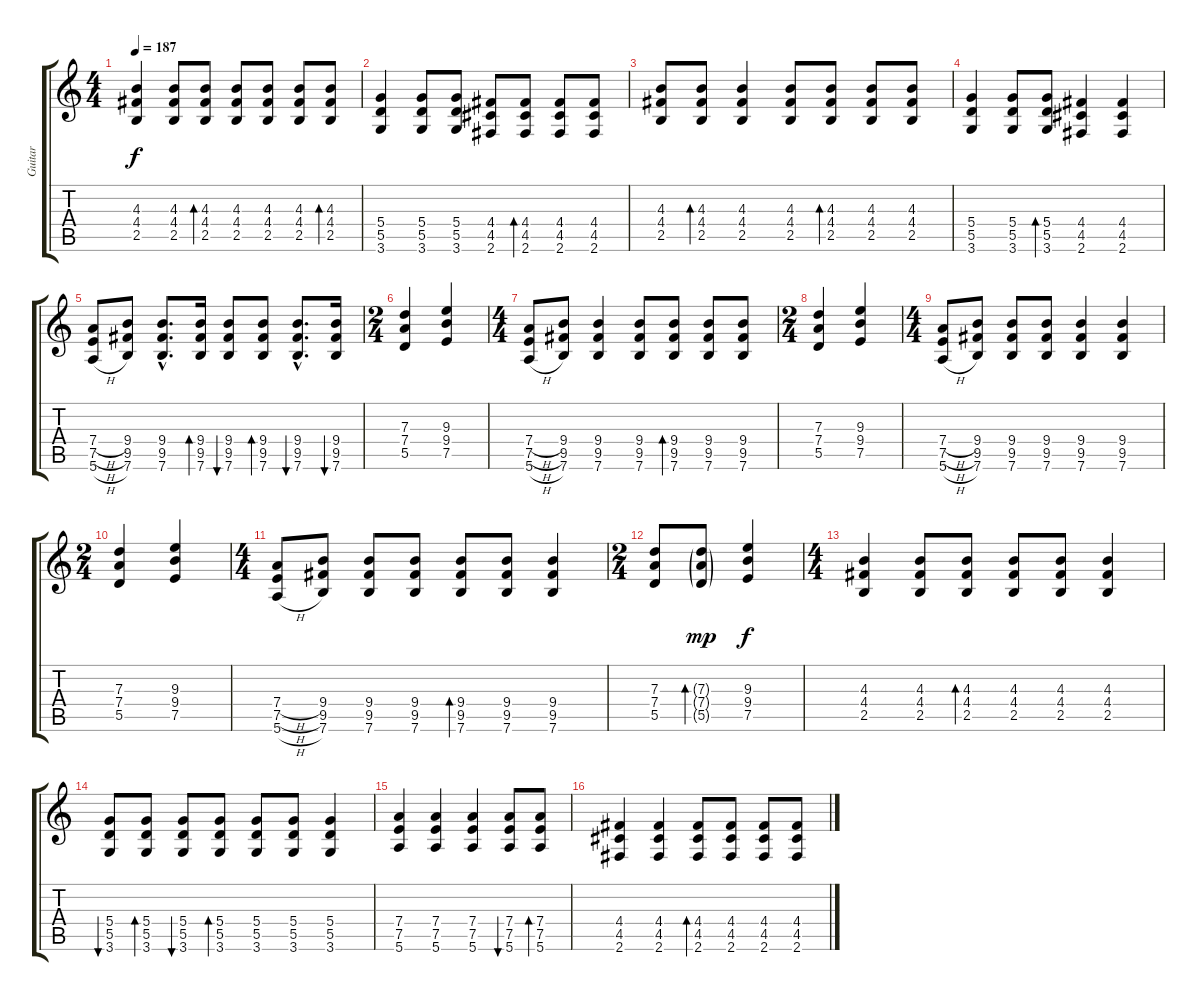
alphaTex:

\track ("Guitar" "Guitar") {instrument distortionguitar}
\staff {score tabs}
\tuning (E4 B3 G3 D3 A2 E2) {hide}
\ts (4 4)
\tempo 187
\clef g2
\ks c
(4.3 4.4 2.5).4{dy f} (4.3 4.4 2.5).8 (4.3 4.4 2.5).8{bd 240} (4.3 4.4 2.5).8 (4.3 4.4 2.5).8 (4.3 4.4 2.5).8 (4.3 4.4 2.5).8{bd 240} |
(5.4 5.5 3.6).4 (5.4 5.5 3.6).8 (5.4 5.5 3.6).8 (4.4 4.5 2.6).8 (4.4 4.5 2.6).8{bd 240} (4.4 4.5 2.6).8 (4.4 4.5 2.6).8 |
(4.3 4.4 2.5).8 (4.3 4.4 2.5).8{bd 240} (4.3 4.4 2.5).4 (4.3 4.4 2.5).8 (4.3 4.4 2.5).8{bd 240} (4.3 4.4 2.5).8 (4.3 4.4 2.5).8 |
(5.4 5.5 3.6).4 (5.4 5.5 3.6).8 (5.4 5.5 3.6).8{bd 240} (4.4 4.5 2.6).4 (4.4 4.5 2.6).4 |
(7.4{h} 7.5{h} 5.6{h}).8 (9.4 9.5 7.6).8 (9.4{hac} 9.5{hac} 7.6{hac}).8{d} (9.4 9.5 7.6).16{bd 120} (9.4 9.5 7.6).8{bu 240} (9.4 9.5 7.6).8{bd 240} (9.4{hac} 9.5{hac} 7.6{hac}).8{d bu 240} (9.4 9.5 7.6).16{bu 120} |
\ts (2 4)
(7.3 7.4 5.5).4 (9.3 9.4 7.5).4 |
\ts (4 4)
(7.4{h} 7.5{h} 5.6{h}).8 (9.4 9.5 7.6).8 (9.4 9.5 7.6).4 (9.4 9.5 7.6).8 (9.4 9.5 7.6).8{bd 240} (9.4 9.5 7.6).8 (9.4 9.5 7.6).8 |
\ts (2 4)
(7.3 7.4 5.5).4 (9.3 9.4 7.5).4 |
\ts (4 4)
(7.4{h} 7.5{h} 5.6{h}).8 (9.4 9.5 7.6).8 (9.4 9.5 7.6).8 (9.4 9.5 7.6).8 (9.4 9.5 7.6).4 (9.4 9.5 7.6).4 |
\ts (2 4)
(7.3 7.4 5.5).4 (9.3 9.4 7.5).4 |
\ts (4 4)
(7.4{h} 7.5{h} 5.6{h}).8 (9.4 9.5 7.6).8 (9.4 9.5 7.6).8 (9.4 9.5 7.6).8 (9.4 9.5 7.6).8{bd 240} (9.4 9.5 7.6).8 (9.4 9.5 7.6).4 |
\ts (2 4)
(7.3 7.4 5.5).8 (7.3{g} 7.4{g} 5.5{g}).8{bd 240 dy mp} (9.3 9.4 7.5).4{dy f} |
\ts (4 4)
(4.3 4.4 2.5).4 (4.3 4.4 2.5).8 (4.3 4.4 2.5).8{bd 240} (4.3 4.4 2.5).8 (4.3 4.4 2.5).8 (4.3 4.4 2.5).4 |
(5.4 5.5 3.6).8{bu 240} (5.4 5.5 3.6).8{bd 240} (5.4 5.5 3.6).8{bu 240} (5.4 5.5 3.6).8{bd 240} (5.4 5.5 3.6).8 (5.4 5.5 3.6).8 (5.4 5.5 3.6).4 |
(7.4 7.5 5.6).4 (7.4 7.5 5.6).4 (7.4 7.5 5.6).4 (7.4 7.5 5.6).8{bu 240} (7.4 7.5 5.6).8{bd 240} |
(4.4 4.5 2.6).4 (4.4 4.5 2.6).4 (4.4 4.5 2.6).8{bd 240} (4.4 4.5 2.6).8 (4.4 4.5 2.6).8 (4.4 4.5 2.6).8
